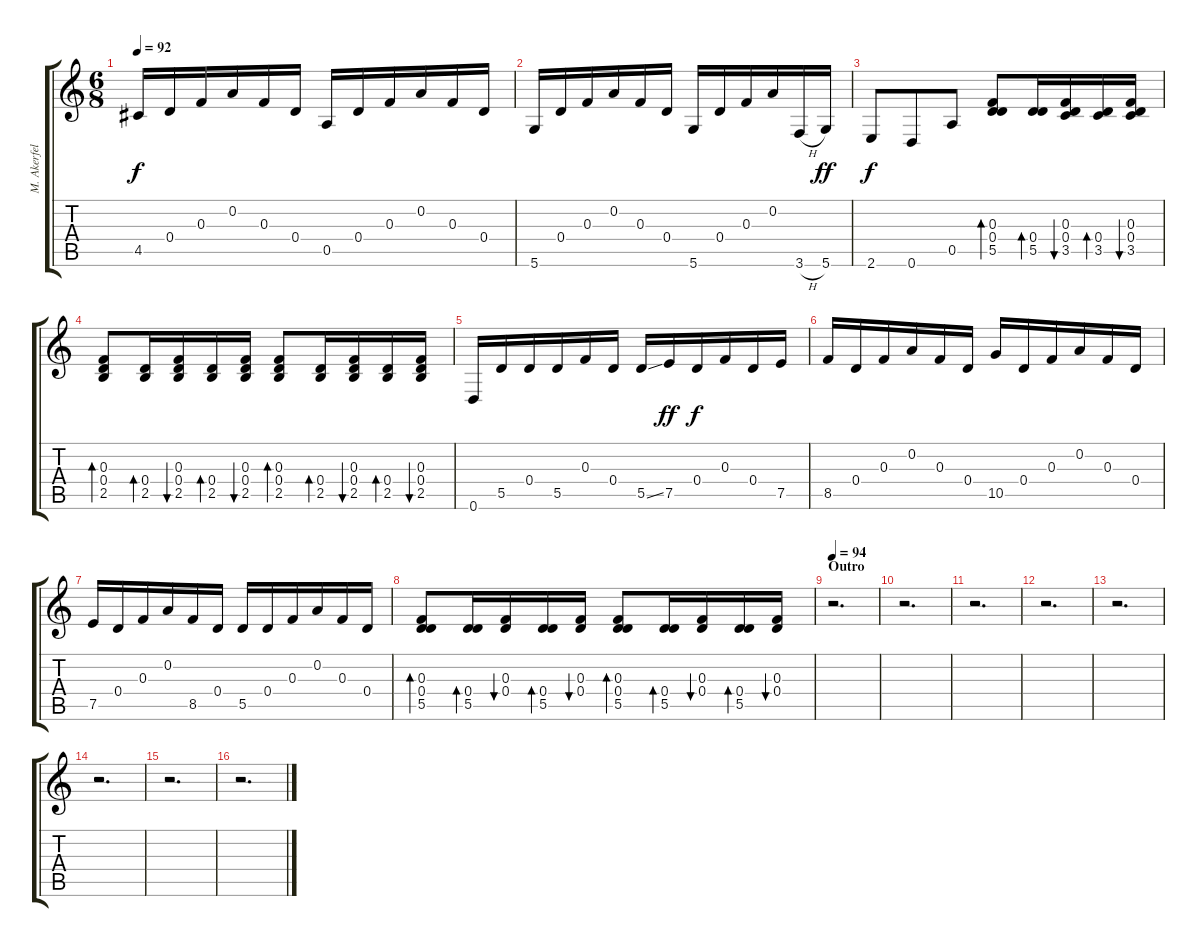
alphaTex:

\track ("M. Akerfeldt (Acoustic)" "M. Akerfel") {instrument acousticguitarsteel}
\staff {score tabs}
\tuning (E4 A3 F3 D3 A2 D2) {hide}
\ts (6 8)
\tempo 92
\clef g2
\ks c
4.5.16{dy f} 0.4.16 0.3.16 0.2.16 0.3.16 0.4.16 0.5.16 0.4.16 0.3.16 0.2.16 0.3.16 0.4.16 |
5.6.16 0.4.16 0.3.16 0.2.16 0.3.16 0.4.16 5.6.16 0.4.16 0.3.16 0.2.16 3.6{h}.16 5.6.16{dy ff} |
2.6.8{dy f} 0.6.8 0.5.8 (0.3 0.4 5.5).8{bd 60} (0.4 5.5).16{bd 60} (0.3 0.4 3.5).16{bu 60} (0.4 3.5).16{bd 60} (0.3 0.4 3.5).16{bu 60} |
(0.3 0.4 2.5).8{bd 60} (0.4 2.5).16{bd 60} (0.3 0.4 2.5).16{bu 60} (0.4 2.5).16{bd 60} (0.3 0.4 2.5).16{bu 60} (0.3 0.4 2.5).8{bd 60} (0.4 2.5).16{bd 60} (0.3 0.4 2.5).16{bu 60} (0.4 2.5).16{bd 60} (0.3 0.4 2.5).16{bu 60} |
0.6.16 5.5.16 0.4.16 5.5.16 0.3.16 0.4.16 5.5{ss}.16 7.5.16{dy ff} 0.4.16{dy f} 0.3.16 0.4.16 7.5.16 |
8.5.16 0.4.16 0.3.16 0.2.16 0.3.16 0.4.16 10.5.16 0.4.16 0.3.16 0.2.16 0.3.16 0.4.16 |
7.5.16 0.4.16 0.3.16 0.2.16 8.5.16 0.4.16 5.5.16 0.4.16 0.3.16 0.2.16 0.3.16 0.4.16 |
(0.3 0.4 5.5).8{bd 60} (0.4 5.5).16{bd 60} (0.3 0.4).16{bu 60} (0.4 5.5).16{bd 60} (0.3 0.4).16{bu 60} (0.3 0.4 5.5).8{bd 60} (0.4 5.5).16{bd 60} (0.3 0.4).16{bu 60} (0.4 5.5).16{bd 60} (0.3 0.4).16{bu 60} |
\section ("" "Outro")
\tempo 94
r.2{d} |
r.2{d} |
r.2{d} |
r.2{d} |
r.2{d} |
r.2{d} |
r.2{d} |
r.2{d}
